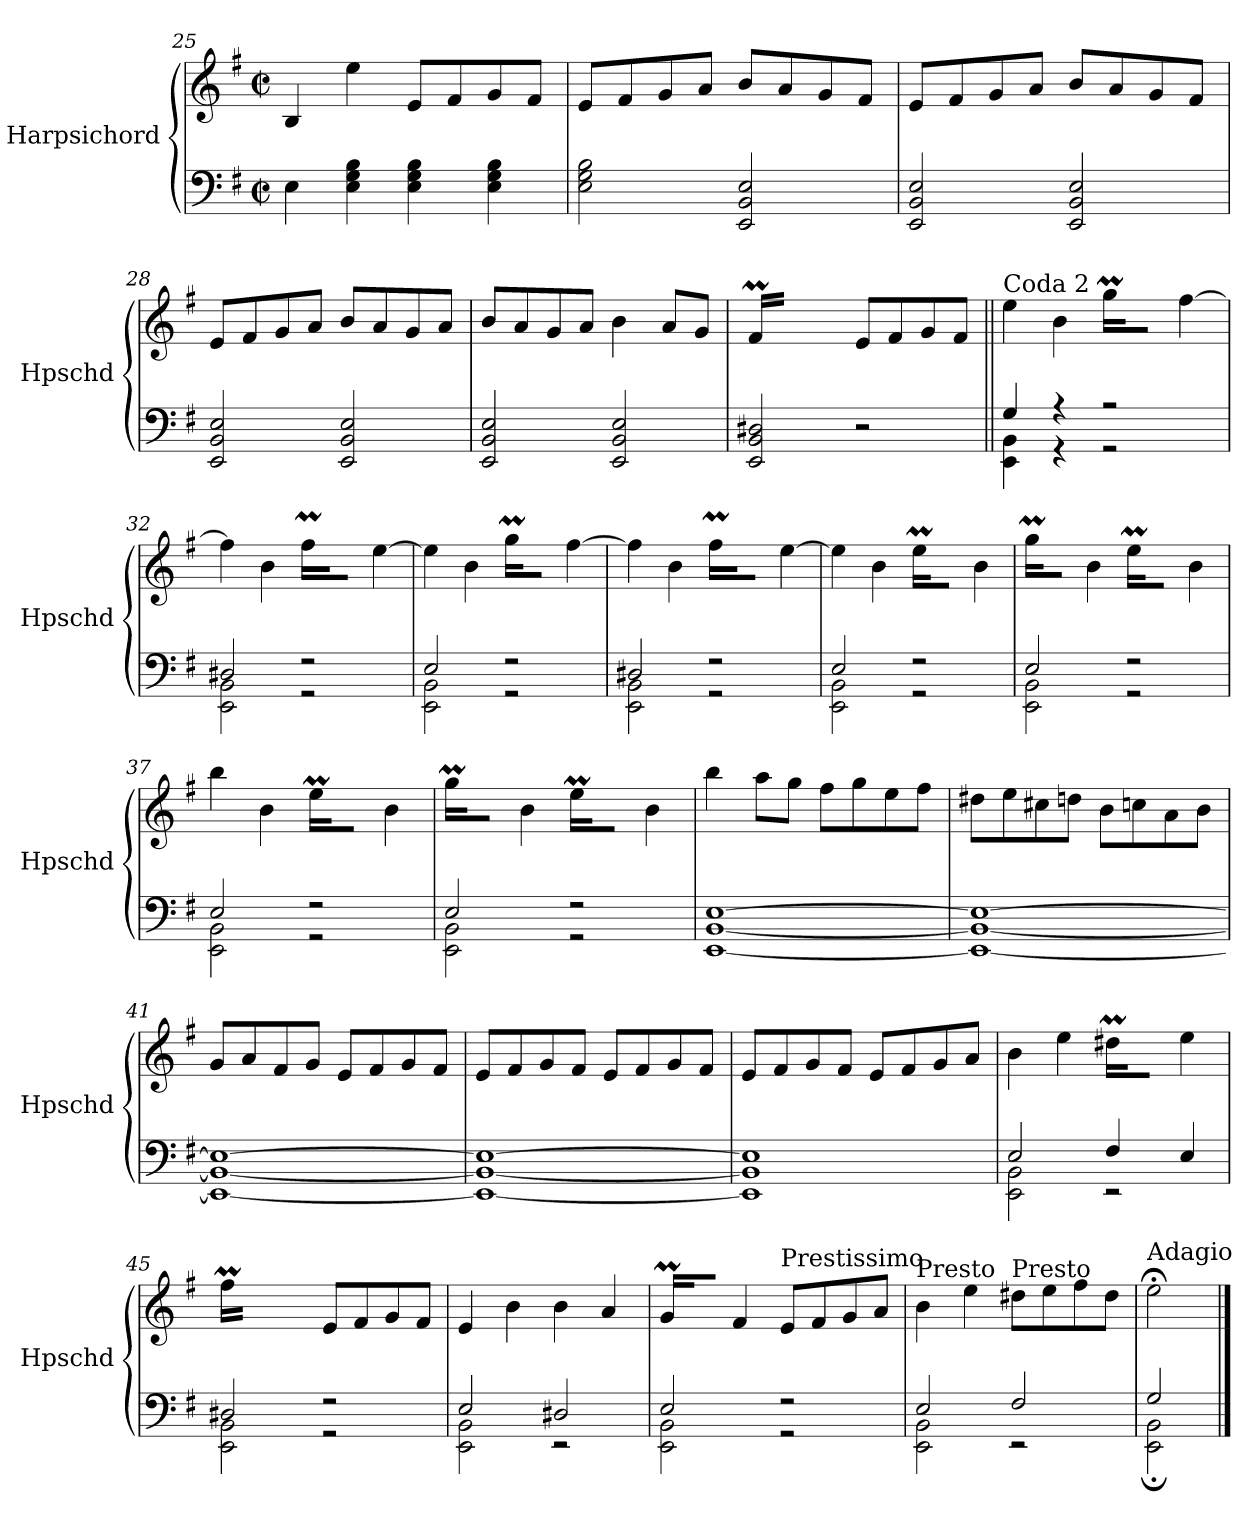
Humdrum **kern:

**kern	**kern
*part1	*part1
*staff2	*staff1
*I"Harpsichord	*
*I'Hpschd	*
!!LO:LB:g=z
*clefF4	*clefG2
*k[f#]	*k[f#]
*G:	*G:
*M2/2	*M2/2
*met(c|)	*met(c|)
=25	=25
4E\	4B/
4E\ 4G\ 4B\	4ee\
4E\ 4G\ 4B\	8e/L
.	8f#/
4E\ 4G\ 4B\	8g/
.	8f#/J
=26	=26
2E\ 2G\ 2B\	8e/L
.	8f#/
.	8g/
.	8a/J
2EE/ 2BB/ 2E/	8b/L
.	8a/
.	8g/
.	8f#/J
=27	=27
2EE/ 2BB/ 2E/	8e/L
.	8f#/
.	8g/
.	8a/J
2EE/ 2BB/ 2E/	8b/L
.	8a/
.	8g/
.	8f#/J
=28	=28
2EE/ 2BB/ 2E/	8e/L
.	8f#/
.	8g/
.	8a/J
2EE/ 2BB/ 2E/	8b/L
.	8a/
.	8g/
.	8a/J
=29	=29
2EE/ 2BB/ 2E/	8b/L
.	8a/
.	8g/
.	8a/J
2EE/ 2BB/ 2E/	4b\
.	8a/L
.	8g/J
=30	=30
2EE/ 2BB/ 2D#X/	16f#m/LL
.	16g/JJyy
.	4.f#/yy
2r	8e/L
.	8f#/
.	8g/
.	8f#/J
!!LO:LB:g=z
=31||	=31||
*^	*
!	!	!LO:TX:a:t=Coda 2
4G/	4EE\ 4BB\	4ee\
4r	4r	4b\
2r	2r	16ggM\LL
.	.	16aa\Jyy
.	.	8gg\Jyy
.	.	[4ff#\
=32	=32	=32
2D#X/	2EE\ 2BB\	4ff#\]
.	.	4b\
2r	2r	16ff#m\LL
.	.	16gg#X\Jyy
.	.	8ff#\Jyy
.	.	[4ee\
=33	=33	=33
2E/	2EE\ 2BB\	4ee\]
.	.	4b\
2r	2r	16ggM\LL
.	.	16aa\Jyy
.	.	8gg\Jyy
.	.	[4ff#\
=34	=34	=34
2D#X/	2EE\ 2BB\	4ff#\]
.	.	4b\
2r	2r	16ff#m\LL
.	.	16gg#X\Jyy
.	.	8ff#\Jyy
.	.	[4ee\
=35	=35	=35
2E/	2EE\ 2BB\	4ee\]
.	.	4b\
2r	2r	16eeM\LL
.	.	16ff#\Jyy
.	.	8ee\Jyy
.	.	4b\
=36	=36	=36
2E/	2EE\ 2BB\	16ggM\LL
.	.	16aa\Jyy
.	.	8gg\Jyy
.	.	4b\
2r	2r	16eeM\LL
.	.	16ff#\Jyy
.	.	8ee\Jyy
.	.	4b\
=37	=37	=37
2E/	2EE\ 2BB\	4bb\
.	.	4b\
2r	2r	16eeM\LL
.	.	16ff#\Jyy
.	.	8ee\Jyy
.	.	4b\
=38	=38	=38
2E/	2EE\ 2BB\	16ggM\LL
.	.	16aa\Jyy
.	.	8gg\Jyy
.	.	4b\
2r	2r	16eeM\LL
.	.	16ff#\Jyy
.	.	8ee\Jyy
.	.	4b\
*v	*v	*
=39	=39
[1EE [1BB [1E	4bb\
.	8aa\L
.	8gg\J
.	8ff#\L
.	8gg\
.	8ee\
.	8ff#\J
!!LO:LB:g=z
=40	=40
1EE_ 1BB_ 1E_	8dd#X\L
.	8ee\
.	8cc#X\
.	8ddn\J
.	8b\L
.	8ccn\
.	8a\
.	8b\J
=41	=41
1EE_ 1BB_ 1E_	8g/L
.	8a/
.	8f#/
.	8g/J
.	8e/L
.	8f#/
.	8g/
.	8f#/J
=42	=42
1EE_ 1BB_ 1E_	8e/L
.	8f#/
.	8g/
.	8f#/J
.	8e/L
.	8f#/
.	8g/
.	8f#/J
=43	=43
1EE] 1BB] 1E]	8e/L
.	8f#/
.	8g/
.	8f#/J
.	8e/L
.	8f#/
.	8g/
.	8a/J
=44	=44
*^	*
2E/	2EE\ 2BB\	4b\
.	.	4ee\
4F#/	2rEE	16dd#Xm\LL
.	.	16ee\Jyy
.	.	8dd#\Jyy
4E/	.	4ee\
=45	=45	=45
2D#X/	2EE\ 2BB\	16ff#m\LL
.	.	16gg\JJyy
.	.	4.ff#\yy
2r	2r	8e/L
.	.	8f#/
.	.	8g/
.	.	8f#/J
=46	=46	=46
2E/	2EE\ 2BB\	4e/
.	.	4b\
2D#X/	2rEE	4b\
.	.	4a/
!!LO:LB:g=z
=47	=47	=47
2E/	2EE\ 2BB\	16gM/LL
.	.	16a/Jyy
.	.	8g/Jyy
.	.	4f#/
!	!	!LO:TX:a:t=Prestissimo
2r	2r	8e/L
.	.	8f#/
.	.	8g/
.	.	8a/J
=48	=48	=48
!	!	!LO:TX:a:t=Presto
2E/	2EE\ 2BB\	4b\
.	.	4ee\
!	!	!LO:TX:a:t=Presto
2F#/	2rEE	8dd#X\L
.	.	8ee\
.	.	8ff#\
.	.	8dd#\J
=49	=49	=49
!	!	!LO:TX:a:t=Adagio
2G/	2EE\; 2BB\;	2ee;<\
*v	*v	*
==	==
*-	*-
